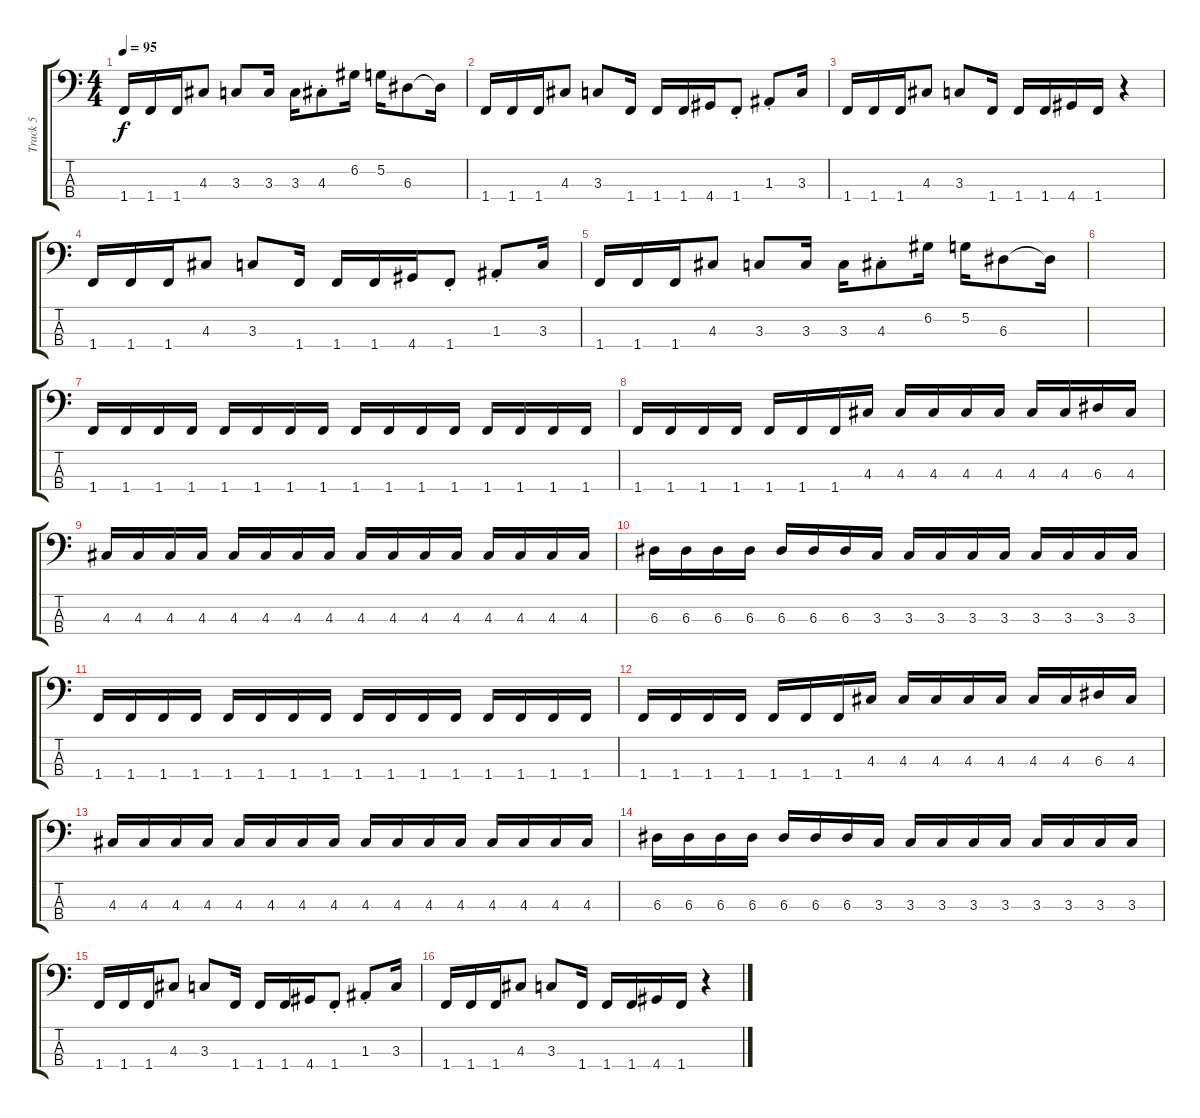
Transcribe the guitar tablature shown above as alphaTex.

\track ("Track 5" "Track 5") {instrument electricbassfinger}
\staff {score tabs}
\tuning (G2 D2 A1 E1) {hide}
\ts (4 4)
\tempo 95
\clef f4
\ks c
1.4.16{dy f} 1.4.16 1.4.16 4.3.8 3.3.8 3.3.16 3.3.16 4.3{st}.8 6.2.16 5.2.16 6.3.8 6.3{t}.16 |
1.4.16 1.4.16 1.4.16 4.3.8 3.3.8 1.4.16 1.4.16 1.4.16 4.4.16 1.4{st}.8 1.3{st}.8 3.3.16 |
1.4.16 1.4.16 1.4.16 4.3.8 3.3.8 1.4.16 1.4.16 1.4.16 4.4.16 1.4.16 r.4 |
1.4.16 1.4.16 1.4.16 4.3.8 3.3.8 1.4.16 1.4.16 1.4.16 4.4.16 1.4{st}.8 1.3{st}.8 3.3.16 |
1.4.16 1.4.16 1.4.16 4.3.8 3.3.8 3.3.16 3.3.16 4.3{st}.8 6.2.16 5.2.16 6.3.8 6.3{t}.16 |
|
1.4.16 1.4.16 1.4.16 1.4.16 1.4.16 1.4.16 1.4.16 1.4.16 1.4.16 1.4.16 1.4.16 1.4.16 1.4.16 1.4.16 1.4.16 1.4.16 |
1.4.16 1.4.16 1.4.16 1.4.16 1.4.16 1.4.16 1.4.16 4.3.16 4.3.16 4.3.16 4.3.16 4.3.16 4.3.16 4.3.16 6.3.16 4.3.16 |
4.3.16 4.3.16 4.3.16 4.3.16 4.3.16 4.3.16 4.3.16 4.3.16 4.3.16 4.3.16 4.3.16 4.3.16 4.3.16 4.3.16 4.3.16 4.3.16 |
6.3.16 6.3.16 6.3.16 6.3.16 6.3.16 6.3.16 6.3.16 3.3.16 3.3.16 3.3.16 3.3.16 3.3.16 3.3.16 3.3.16 3.3.16 3.3.16 |
1.4.16 1.4.16 1.4.16 1.4.16 1.4.16 1.4.16 1.4.16 1.4.16 1.4.16 1.4.16 1.4.16 1.4.16 1.4.16 1.4.16 1.4.16 1.4.16 |
1.4.16 1.4.16 1.4.16 1.4.16 1.4.16 1.4.16 1.4.16 4.3.16 4.3.16 4.3.16 4.3.16 4.3.16 4.3.16 4.3.16 6.3.16 4.3.16 |
4.3.16 4.3.16 4.3.16 4.3.16 4.3.16 4.3.16 4.3.16 4.3.16 4.3.16 4.3.16 4.3.16 4.3.16 4.3.16 4.3.16 4.3.16 4.3.16 |
6.3.16 6.3.16 6.3.16 6.3.16 6.3.16 6.3.16 6.3.16 3.3.16 3.3.16 3.3.16 3.3.16 3.3.16 3.3.16 3.3.16 3.3.16 3.3.16 |
1.4.16 1.4.16 1.4.16 4.3.8 3.3.8 1.4.16 1.4.16 1.4.16 4.4.16 1.4{st}.8 1.3{st}.8 3.3.16 |
1.4.16 1.4.16 1.4.16 4.3.8 3.3.8 1.4.16 1.4.16 1.4.16 4.4.16 1.4.16 r.4
